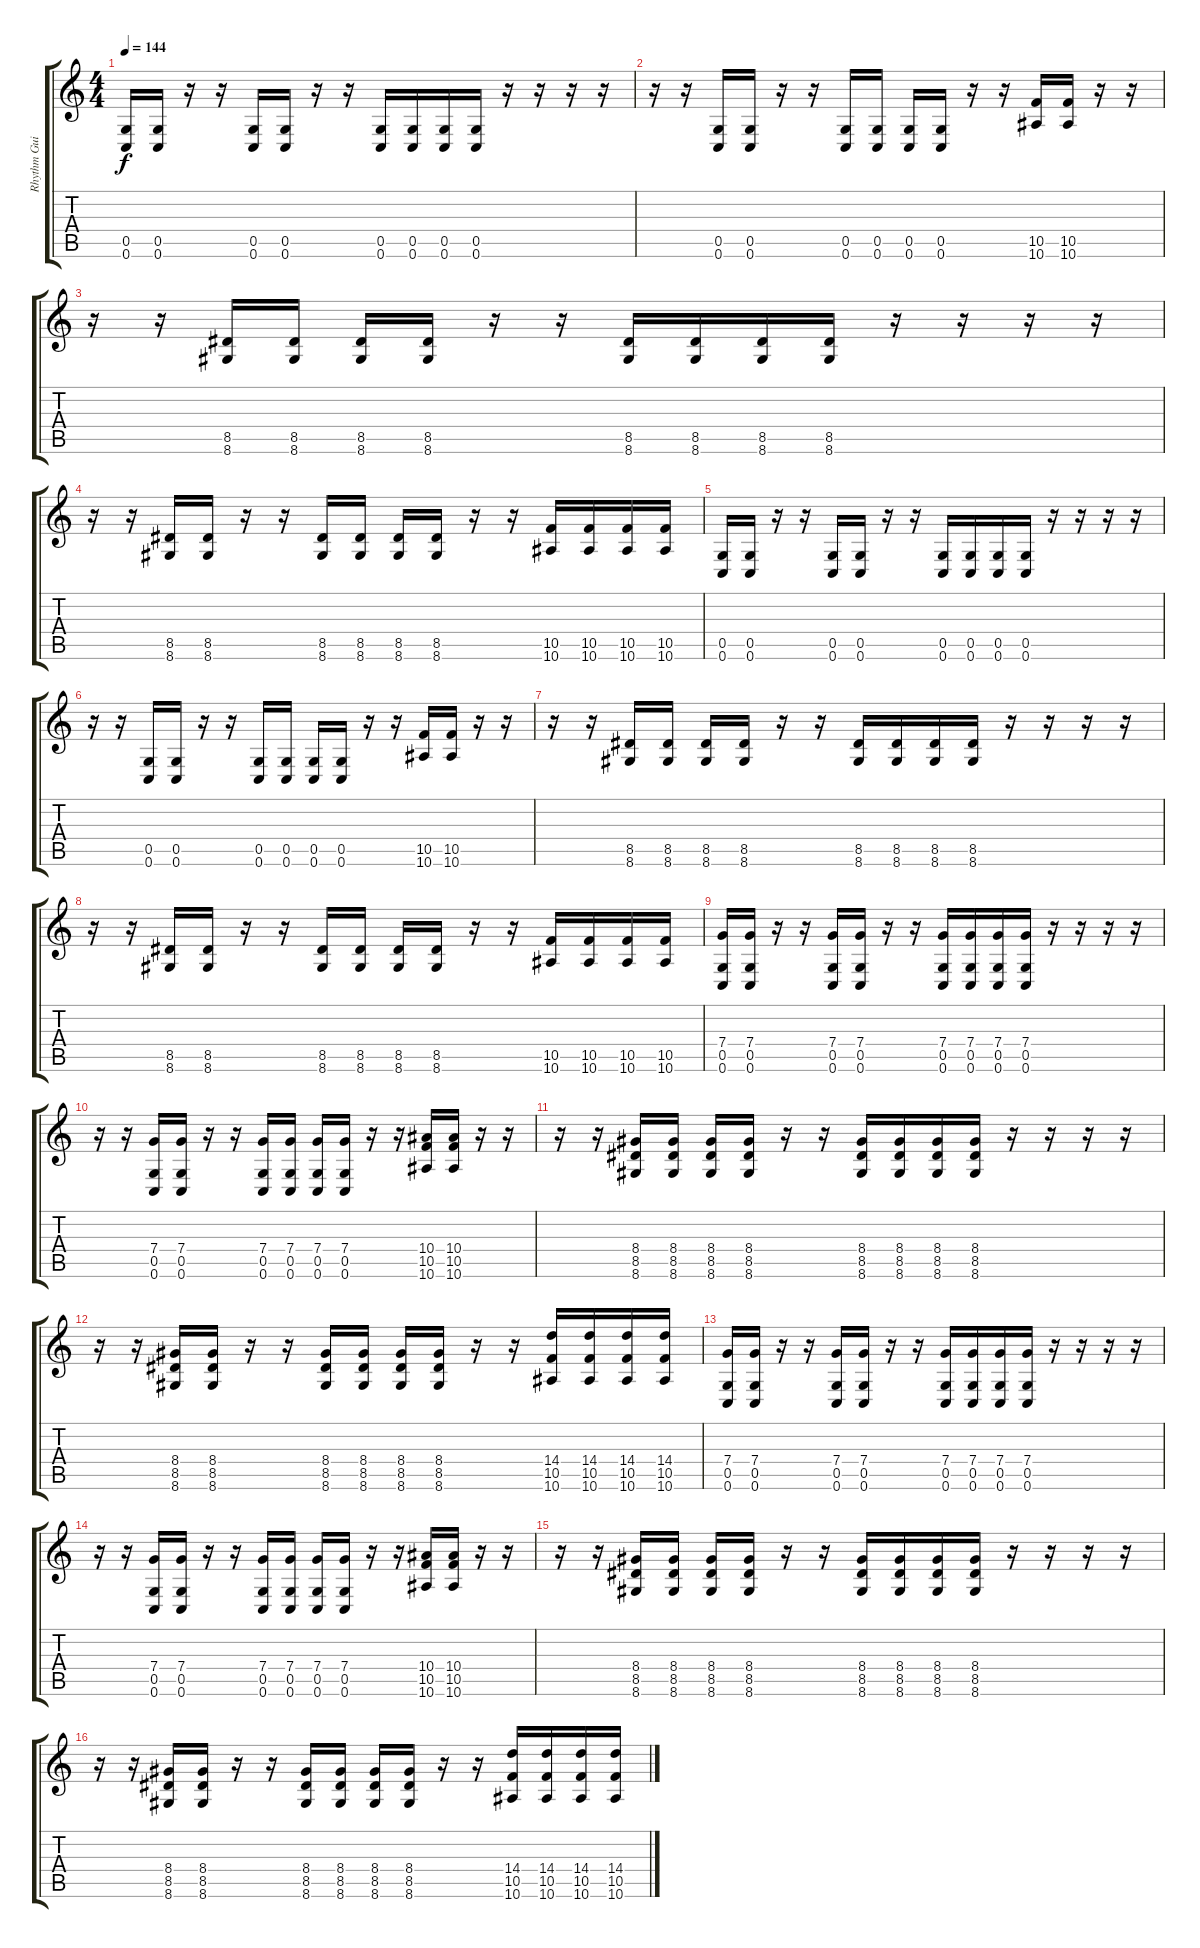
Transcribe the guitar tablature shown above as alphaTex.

\track ("Rhythm Guitar 1" "Rhythm Gui") {instrument distortionguitar}
\staff {score tabs}
\tuning (D4 A3 F3 C3 G2 C2) {hide}
\ts (4 4)
\tempo 144
\clef g2
\ks c
(0.5 0.6).16{dy f} (0.5 0.6).16 r.16 r.16 (0.5 0.6).16 (0.5 0.6).16 r.16 r.16 (0.5 0.6).16 (0.5 0.6).16 (0.5 0.6).16 (0.5 0.6).16 r.16 r.16 r.16 r.16 |
r.16 r.16 (0.5 0.6).16 (0.5 0.6).16 r.16 r.16 (0.5 0.6).16 (0.5 0.6).16 (0.5 0.6).16 (0.5 0.6).16 r.16 r.16 (10.5 10.6).16 (10.5 10.6).16 r.16 r.16 |
r.16 r.16 (8.5 8.6).16 (8.5 8.6).16 (8.5 8.6).16 (8.5 8.6).16 r.16 r.16 (8.5 8.6).16 (8.5 8.6).16 (8.5 8.6).16 (8.5 8.6).16 r.16 r.16 r.16 r.16 |
r.16 r.16 (8.5 8.6).16 (8.5 8.6).16 r.16 r.16 (8.5 8.6).16 (8.5 8.6).16 (8.5 8.6).16 (8.5 8.6).16 r.16 r.16 (10.5 10.6).16 (10.5 10.6).16 (10.5 10.6).16 (10.5 10.6).16 |
(0.5 0.6).16 (0.5 0.6).16 r.16 r.16 (0.5 0.6).16 (0.5 0.6).16 r.16 r.16 (0.5 0.6).16 (0.5 0.6).16 (0.5 0.6).16 (0.5 0.6).16 r.16 r.16 r.16 r.16 |
r.16 r.16 (0.5 0.6).16 (0.5 0.6).16 r.16 r.16 (0.5 0.6).16 (0.5 0.6).16 (0.5 0.6).16 (0.5 0.6).16 r.16 r.16 (10.5 10.6).16 (10.5 10.6).16 r.16 r.16 |
r.16 r.16 (8.5 8.6).16 (8.5 8.6).16 (8.5 8.6).16 (8.5 8.6).16 r.16 r.16 (8.5 8.6).16 (8.5 8.6).16 (8.5 8.6).16 (8.5 8.6).16 r.16 r.16 r.16 r.16 |
r.16 r.16 (8.5 8.6).16 (8.5 8.6).16 r.16 r.16 (8.5 8.6).16 (8.5 8.6).16 (8.5 8.6).16 (8.5 8.6).16 r.16 r.16 (10.5 10.6).16 (10.5 10.6).16 (10.5 10.6).16 (10.5 10.6).16 |
(7.4 0.5 0.6).16 (7.4 0.5 0.6).16 r.16 r.16 (7.4 0.5 0.6).16 (7.4 0.5 0.6).16 r.16 r.16 (7.4 0.5 0.6).16 (7.4 0.5 0.6).16 (7.4 0.5 0.6).16 (7.4 0.5 0.6).16 r.16 r.16 r.16 r.16 |
r.16 r.16 (7.4 0.5 0.6).16 (7.4 0.5 0.6).16 r.16 r.16 (7.4 0.5 0.6).16 (7.4 0.5 0.6).16 (7.4 0.5 0.6).16 (7.4 0.5 0.6).16 r.16 r.16 (10.4 10.5 10.6).16 (10.4 10.5 10.6).16 r.16 r.16 |
r.16 r.16 (8.4 8.5 8.6).16 (8.4 8.5 8.6).16 (8.4 8.5 8.6).16 (8.4 8.5 8.6).16 r.16 r.16 (8.4 8.5 8.6).16 (8.4 8.5 8.6).16 (8.4 8.5 8.6).16 (8.4 8.5 8.6).16 r.16 r.16 r.16 r.16 |
r.16 r.16 (8.4 8.5 8.6).16 (8.4 8.5 8.6).16 r.16 r.16 (8.4 8.5 8.6).16 (8.4 8.5 8.6).16 (8.4 8.5 8.6).16 (8.4 8.5 8.6).16 r.16 r.16 (14.4 10.5 10.6).16 (14.4 10.5 10.6).16 (14.4 10.5 10.6).16 (14.4 10.5 10.6).16 |
(7.4 0.5 0.6).16 (7.4 0.5 0.6).16 r.16 r.16 (7.4 0.5 0.6).16 (7.4 0.5 0.6).16 r.16 r.16 (7.4 0.5 0.6).16 (7.4 0.5 0.6).16 (7.4 0.5 0.6).16 (7.4 0.5 0.6).16 r.16 r.16 r.16 r.16 |
r.16 r.16 (7.4 0.5 0.6).16 (7.4 0.5 0.6).16 r.16 r.16 (7.4 0.5 0.6).16 (7.4 0.5 0.6).16 (7.4 0.5 0.6).16 (7.4 0.5 0.6).16 r.16 r.16 (10.4 10.5 10.6).16 (10.4 10.5 10.6).16 r.16 r.16 |
r.16 r.16 (8.4 8.5 8.6).16 (8.4 8.5 8.6).16 (8.4 8.5 8.6).16 (8.4 8.5 8.6).16 r.16 r.16 (8.4 8.5 8.6).16 (8.4 8.5 8.6).16 (8.4 8.5 8.6).16 (8.4 8.5 8.6).16 r.16 r.16 r.16 r.16 |
r.16 r.16 (8.4 8.5 8.6).16 (8.4 8.5 8.6).16 r.16 r.16 (8.4 8.5 8.6).16 (8.4 8.5 8.6).16 (8.4 8.5 8.6).16 (8.4 8.5 8.6).16 r.16 r.16 (14.4 10.5 10.6).16 (14.4 10.5 10.6).16 (14.4 10.5 10.6).16 (14.4 10.5 10.6).16
